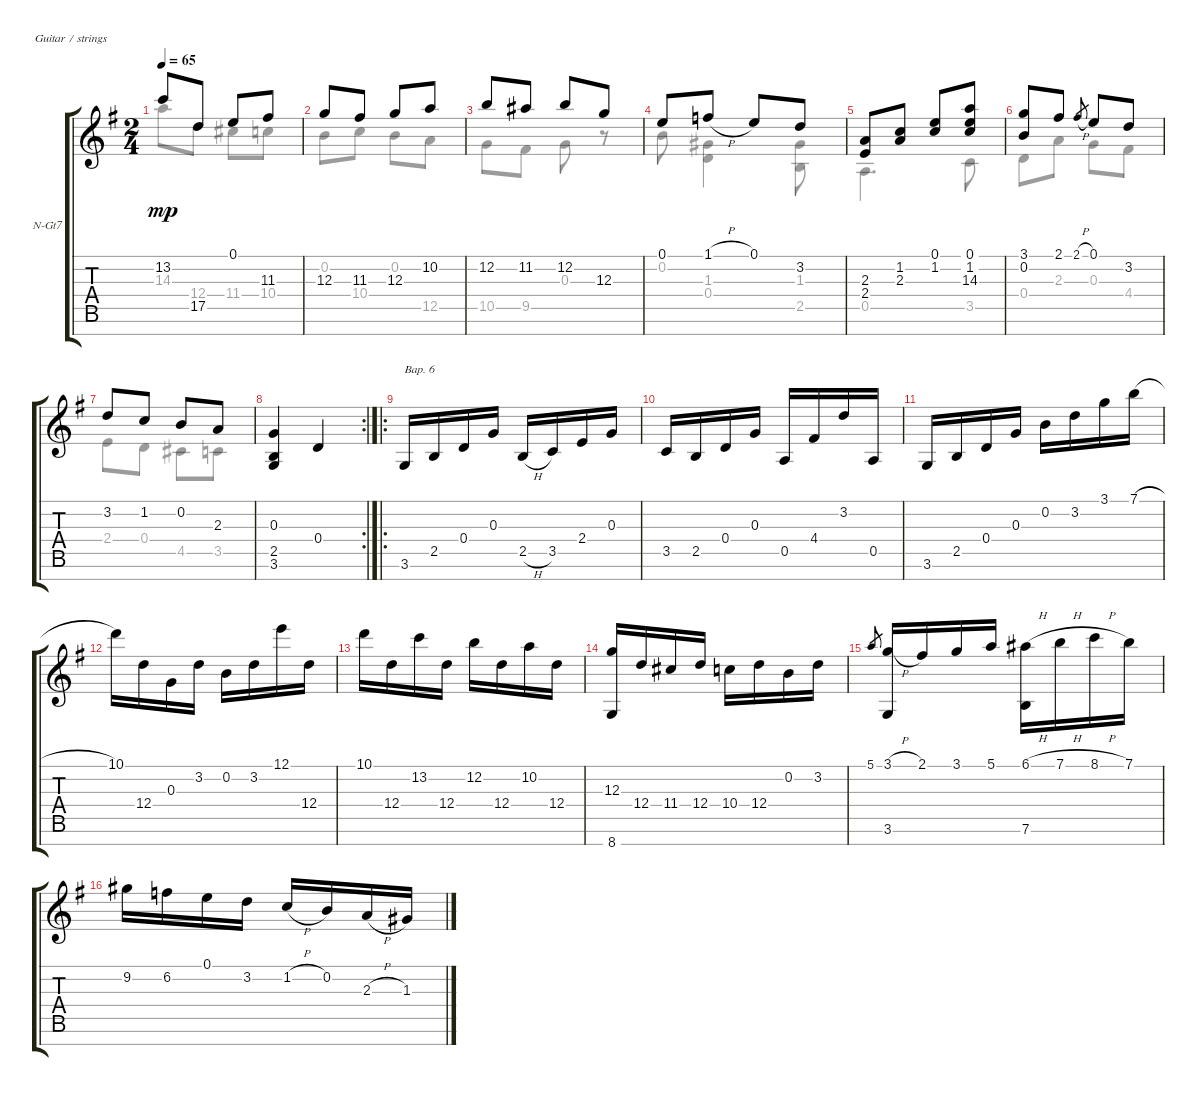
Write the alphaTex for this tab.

\defaultSystemsLayout 4
\bracketExtendMode groupsimilarinstruments
\firstSystemTrackNameOrientation horizontal
\otherSystemsTrackNameOrientation horizontal
\track ("Nylon Guitar" "N-Gt7") {instrument acousticguitarnylon}
\staff {score tabs}
\tuning (E4 B3 G3 D3 A2 E2 B1)
\voice
\ts (2 4)
\tempo 65
\clef g2
\ks g
13.2.8{dy mp} 17.5.8 0.1.8 11.3.8 |
12.3.8 11.3.8 12.3.8 10.2.8 |
12.2.8 11.2.8 12.2.8 12.3.8 |
0.1.8 1.1{h}.8 0.1.8 3.2.8 |
(2.3 2.4).8 (2.3 1.2).8 (1.2 0.1).8 (0.1 1.2 14.3).8 |
(0.2 3.1).8 2.1.8 2.1{h}.8{gr} 0.1.8 3.2.8 |
3.2.8 1.2.8 0.2.8 2.3.8 |
\rc 2
(0.3 2.5 3.6).4 0.4.4 |
\ro
3.6.16{txt "Вар. 6"} 2.5.16 0.4.16 0.3.16 2.5{h}.16 3.5.16 2.4.16 0.3.16 |
3.5.16 2.5.16 0.4.16 0.3.16 0.5.16 4.4.16 3.2.16 0.5.16 |
3.6.16 2.5.16 0.4.16 0.3.16 0.2.16 3.2.16 3.1.16 7.1{h}.16 |
10.1.16 12.4.16 0.3.16 3.2.16 0.2.16 3.2.16 12.1.16 12.4.16 |
10.1.16 12.4.16 13.2.16 12.4.16 12.2.16 12.4.16 10.2.16 12.4.16 |
(12.3 8.7).16 12.4.16 11.4.16 12.4.16 10.4.16 12.4.16 0.2.16 3.2.16 |
5.1.8{gr} (3.1{h} 3.6).16 2.1.16 3.1.16 5.1.16 (6.1{h} 7.6).16 7.1{h}.16 8.1{h}.16 7.1.16 |
9.2.16 6.2.16 0.1.16 3.2.16 1.2{h}.16 0.2.16 2.3{h}.16 1.3{h}.16
\voice
\clef g2
\ottava regular
\simile none
\ks g
14.3.8{dy mp} 12.4.8 11.4.8 10.4.8 |
0.2.8 10.4.8 0.2.8 12.5.8 |
10.5.8 9.5.8 0.3.8 r.8 |
0.2.8 (1.3 0.4).4 (1.3 2.5).8 |
0.5.4{d} 3.5.8 |
0.4.8 2.3.8 0.3.8 4.4.8 |
2.4.8 0.4.8 4.5.8 3.5.8 |
|
|
|
|
|
|
|
|
